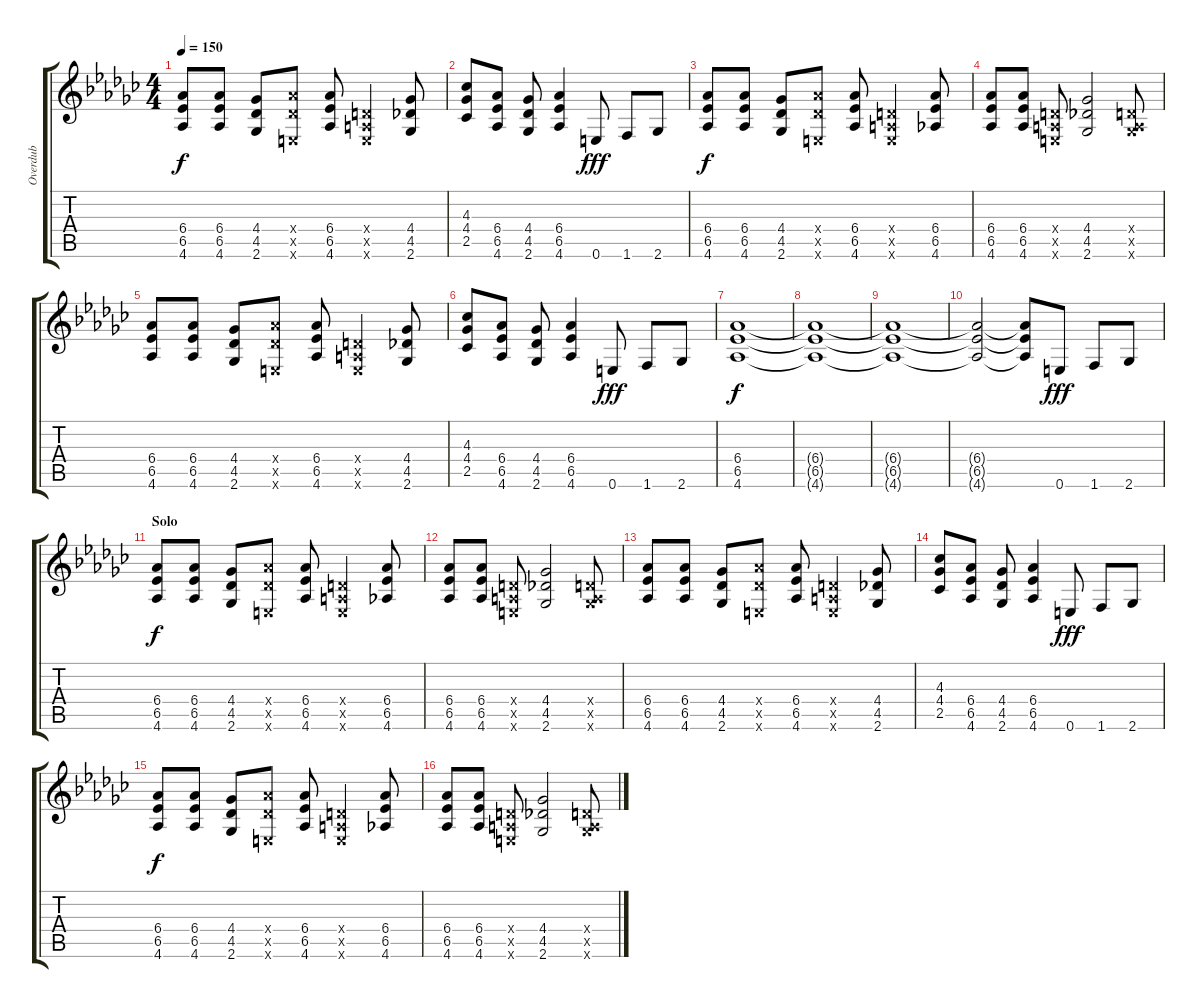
\track ("Overdub" "Overdub") {instrument distortionguitar}
\staff {score tabs}
\tuning (E4 B3 G3 D3 A2 E2) {hide}
\ts (4 4)
\tempo 150
\clef g2
\ks gb
(6.4 6.5 4.6).8{dy f} (6.4 6.5 4.6).8 (4.4 4.5 2.6).8 (6.4{x} 4.5{x} 0.6{x}).8 (6.4 6.5 4.6).8 (0.4{x} 0.5{x} 0.6{x}).4 (4.4 4.5 2.6).8 |
(4.3 4.4 2.5).8 (6.4 6.5 4.6).8 (4.4 4.5 2.6).8 (6.4 6.5 4.6).4 0.6.8{dy fff volume 16} 1.6.8 2.6.8 |
(6.4 6.5 4.6).8{dy f} (6.4 6.5 4.6).8 (4.4 4.5 2.6).8 (6.4{x} 4.5{x} 0.6{x}).8 (6.4 6.5 4.6).8 (0.4{x} 0.5{x} 0.6{x}).4 (6.4 6.5 4.6).8 |
(6.4 6.5 4.6).8 (6.4 6.5 4.6).8 (0.4{x} 0.5{x} 0.6{x}).8 (4.4 4.5 2.6).2 (0.4{x} 0.5{x} 2.6{x}).8 |
(6.4 6.5 4.6).8 (6.4 6.5 4.6).8 (4.4 4.5 2.6).8 (6.4{x} 4.5{x} 0.6{x}).8 (6.4 6.5 4.6).8 (0.4{x} 0.5{x} 0.6{x}).4 (4.4 4.5 2.6).8 |
(4.3 4.4 2.5).8 (6.4 6.5 4.6).8 (4.4 4.5 2.6).8 (6.4 6.5 4.6).4 0.6.8{dy fff volume 16} 1.6.8 2.6.8 |
(6.4 6.5 4.6).1{dy f} |
(6.4{t} 6.5{t} 4.6{t}).1 |
(6.4{t} 6.5{t} 4.6{t}).1 |
(6.4{t} 6.5{t} 4.6{t}).2 (6.4{t} 6.5{t} 4.6{t}).8 0.6.8{dy fff} 1.6.8 2.6.8 |
\section ("" "Solo")
(6.4 6.5 4.6).8{dy f} (6.4 6.5 4.6).8 (4.4 4.5 2.6).8 (6.4{x} 4.5{x} 0.6{x}).8 (6.4 6.5 4.6).8 (0.4{x} 0.5{x} 0.6{x}).4 (6.4 6.5 4.6).8 |
(6.4 6.5 4.6).8 (6.4 6.5 4.6).8 (0.4{x} 0.5{x} 0.6{x}).8 (4.4 4.5 2.6).2 (0.4{x} 0.5{x} 2.6{x}).8 |
(6.4 6.5 4.6).8 (6.4 6.5 4.6).8 (4.4 4.5 2.6).8 (6.4{x} 4.5{x} 0.6{x}).8 (6.4 6.5 4.6).8 (0.4{x} 0.5{x} 0.6{x}).4 (4.4 4.5 2.6).8 |
(4.3 4.4 2.5).8 (6.4 6.5 4.6).8 (4.4 4.5 2.6).8 (6.4 6.5 4.6).4 0.6.8{dy fff volume 16} 1.6.8 2.6.8 |
(6.4 6.5 4.6).8{dy f} (6.4 6.5 4.6).8 (4.4 4.5 2.6).8 (6.4{x} 4.5{x} 0.6{x}).8 (6.4 6.5 4.6).8 (0.4{x} 0.5{x} 0.6{x}).4 (6.4 6.5 4.6).8 |
(6.4 6.5 4.6).8 (6.4 6.5 4.6).8 (0.4{x} 0.5{x} 0.6{x}).8 (4.4 4.5 2.6).2 (0.4{x} 0.5{x} 2.6{x}).8
